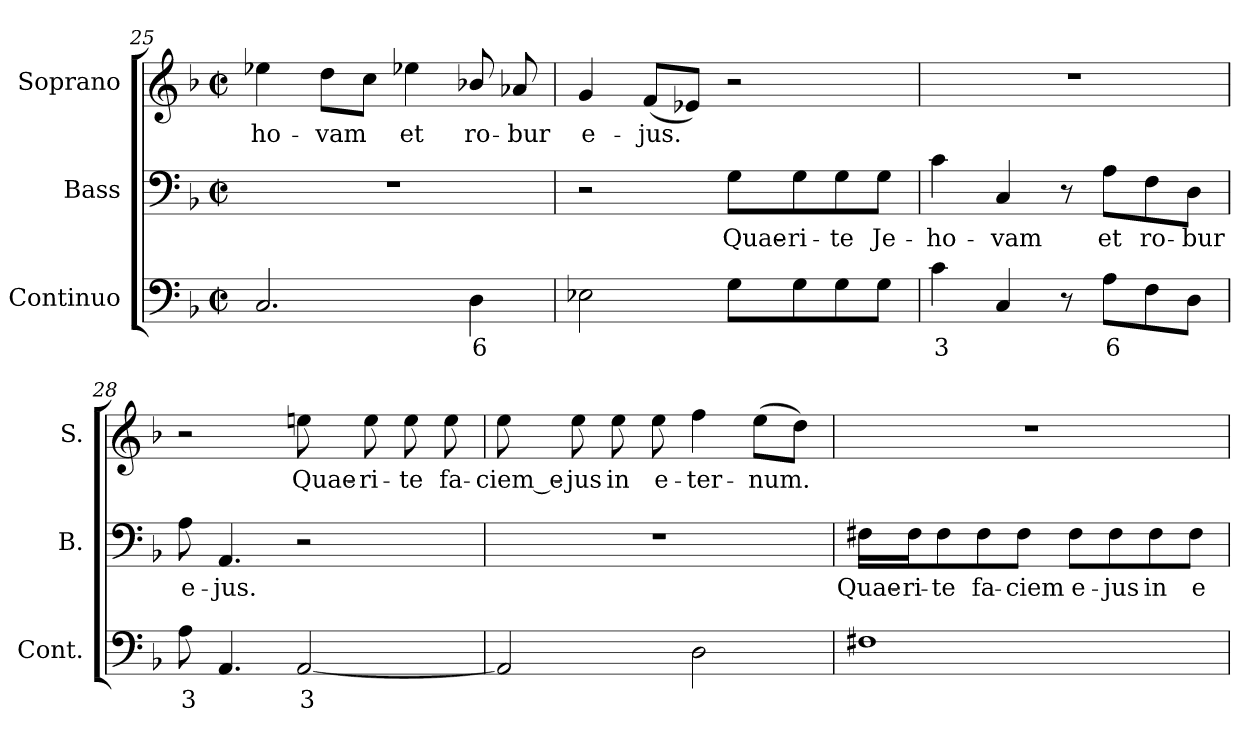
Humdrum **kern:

**kern	**text	**kern	**text	**kern	**text
*part3	*part3	*part2	*part2	*part1	*part1
*staff3	*staff3	*staff2	*staff2	*staff1	*staff1
*I"Continuo	*	*I"Bass	*	*I"Soprano	*
*I'Cont.	*	*I'B.	*	*I'S.	*
!!LO:PB:g=z
*clefF4	*	*clefF4	*	*clefG2	*
*k[b-]	*	*k[b-]	*	*k[b-]	*
*F:	*	*F:	*	*F:	*
*M2/2	*	*M2/2	*	*M2/2	*
*met(c|)	*	*met(c|)	*	*met(c|)	*
=25	=25	=25	=25	=25	=25
!	!	!	!	!	!LO:LY:b:color=#000000
2.Ci/	.	1r	.	4ee-Xi\	-ho-
!	!	!	!	!	!LO:LY:b:color=#000000
.	.	.	.	8ddi\L	-vam
.	.	.	.	8cci\J	.
!	!	!	!	!	!LO:LY:b:color=#000000
.	.	.	.	4ee-Xi\	et
!	!LO:LY:b:color=#000000	!	!	!	!
!	!	!	!	!	!LO:LY:b:color=#000000
4Di\	6	.	.	8b-Xi/	ro-
!	!	!	!	!	!LO:LY:b:color=#000000
.	.	.	.	8a-Xi/	-bur
=26	=26	=26	=26	=26	=26
!	!	!	!	!	!LO:LY:b:color=#000000
2E-Xi\	.	2r	.	4gi/	e-
!	!	!	!	!	!LO:LY:b:color=#000000
.	.	.	.	(8fi/L	-jus.
.	.	.	.	8e-Xi/J)	.
!	!	!	!LO:LY:b:color=#000000	!	!
8Gi\L	.	8Gi\L	Quae-	2r	.
!	!	!	!LO:LY:b:color=#000000	!	!
8Gi\	.	8Gi\	-ri-	.	.
!	!	!	!LO:LY:b:color=#000000	!	!
8Gi\	.	8Gi\	-te	.	.
!	!	!	!LO:LY:b:color=#000000	!	!
8Gi\J	.	8Gi\J	Je-	.	.
=27	=27	=27	=27	=27	=27
!	!LO:LY:b:color=#000000	!	!	!	!
!	!	!	!LO:LY:b:color=#000000	!	!
4ci\	3	4ci\	-ho-	1r	.
!	!	!	!LO:LY:b:color=#000000	!	!
4Ci/	.	4Ci/	-vam	.	.
8r	.	8r	.	.	.
!	!LO:LY:b:color=#000000	!	!	!	!
!	!	!	!LO:LY:b:color=#000000	!	!
8Ai\L	6	8Ai\L	et	.	.
!	!	!	!LO:LY:b:color=#000000	!	!
8Fi\	.	8Fi\	ro-	.	.
!	!	!	!LO:LY:b:color=#000000	!	!
8Di\J	.	8Di\J	-bur	.	.
=28	=28	=28	=28	=28	=28
!	!LO:LY:b:color=#000000	!	!	!	!
!	!	!	!LO:LY:b:color=#000000	!	!
8Ai\	3	8Ai\	e-	2r	.
!	!	!	!LO:LY:b:color=#000000	!	!
4.AAi/	.	4.AAi/	-jus.	.	.
!	!LO:LY:b:color=#000000	!	!	!	!
!	!	!	!	!	!LO:LY:b:color=#000000
[2AAi/	3	2r	.	8eeni\	Quae-
!	!	!	!	!	!LO:LY:b:color=#000000
.	.	.	.	8eei\	-ri-
!	!	!	!	!	!LO:LY:b:color=#000000
.	.	.	.	8eei\	-te
!	!	!	!	!	!LO:LY:b:color=#000000
.	.	.	.	8eei\	fa-
=29	=29	=29	=29	=29	=29
!	!	!	!	!	!LO:LY:b:color=#000000
2AAi/]	.	1r	.	8eei\	-ciem_e-
!	!	!	!	!	!LO:LY:b:color=#000000
.	.	.	.	8eei\	-jus
!	!	!	!	!	!LO:LY:b:color=#000000
.	.	.	.	8eei\	in
!	!	!	!	!	!LO:LY:b:color=#000000
.	.	.	.	8eei\	e-
!	!	!	!	!	!LO:LY:b:color=#000000
2Di\	.	.	.	4ffi\	-ter-
!	!	!	!	!	!LO:LY:b:color=#000000
.	.	.	.	(8eei\L	-num.
.	.	.	.	8ddi\J)	.
!!LO:LB:g=z
=30	=30	=30	=30	=30	=30
!	!	!	!LO:LY:b:color=#000000	!	!
1F#Xi	.	16F#Xi\LL	Quae-	1r	.
!	!	!	!LO:LY:b:color=#000000	!	!
.	.	16F#i\J	-ri-	.	.
!	!	!	!LO:LY:b:color=#000000	!	!
.	.	8F#i\	-te	.	.
!	!	!	!LO:LY:b:color=#000000	!	!
.	.	8F#i\	fa-	.	.
!	!	!	!LO:LY:b:color=#000000	!	!
.	.	8F#i\J	-ciem	.	.
!	!	!	!LO:LY:b:color=#000000	!	!
.	.	8F#i\L	e-	.	.
!	!	!	!LO:LY:b:color=#000000	!	!
.	.	8F#i\	-jus	.	.
!	!	!	!LO:LY:b:color=#000000	!	!
.	.	8F#i\	in	.	.
!	!	!	!LO:LY:b:color=#000000	!	!
.	.	8F#i\J	e-	.	.
=	=	=	=	=	=
*-	*-	*-	*-	*-	*-
